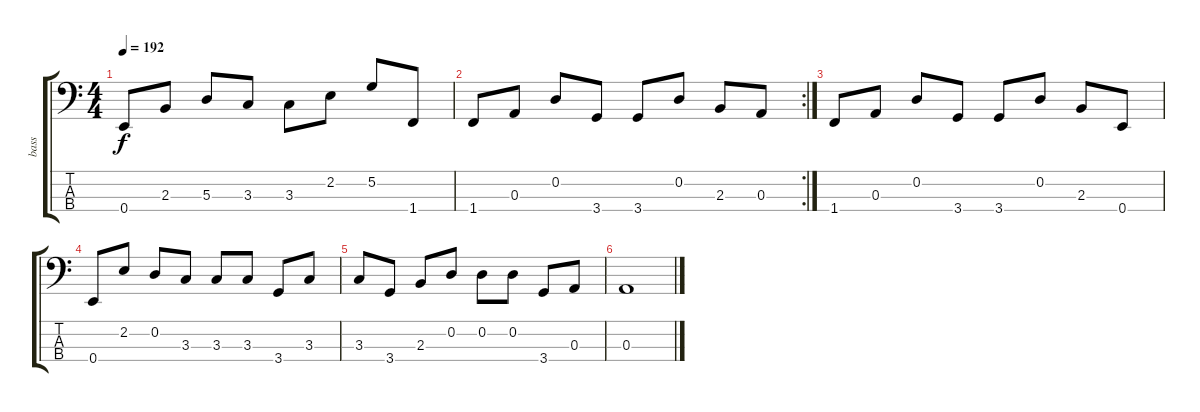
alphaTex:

\track ("bass" "bass") {instrument electricbasspick}
\staff {score tabs}
\tuning (G2 D2 A1 E1) {hide}
\ts (4 4)
\tempo 192
\clef f4
\ks c
0.4.8{dy f} 2.3.8 5.3.8 3.3.8 3.3.8 2.2.8 5.2.8 1.4.8 |
\rc 2
1.4.8 0.3.8 0.2.8 3.4.8 3.4.8 0.2.8 2.3.8 0.3.8 |
1.4.8 0.3.8 0.2.8 3.4.8 3.4.8 0.2.8 2.3.8 0.4.8 |
0.4.8 2.2.8 0.2.8 3.3.8 3.3.8 3.3.8 3.4.8 3.3.8 |
3.3.8 3.4.8 2.3.8 0.2.8 0.2.8 0.2.8 3.4.8 0.3.8 |
0.3.1
